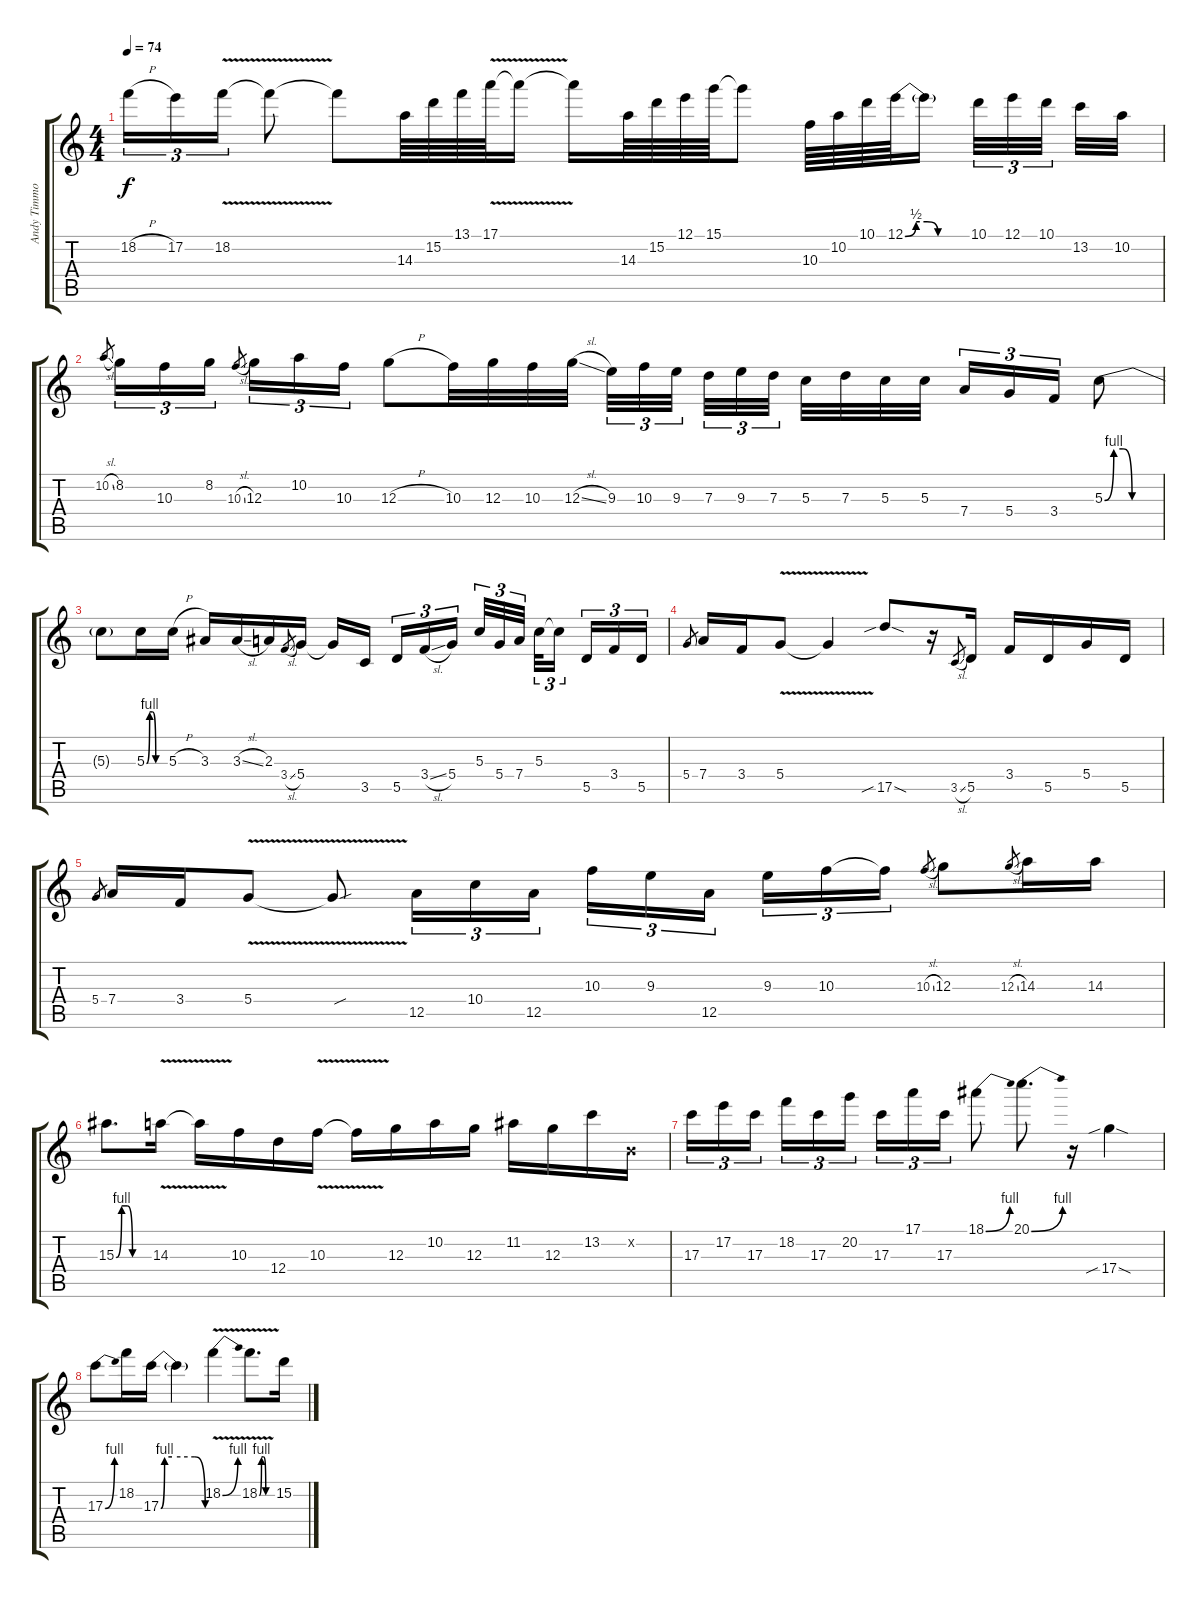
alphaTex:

\track ("Andy Timmons" "Andy Timmo") {instrument distortionguitar}
\staff {score tabs}
\tuning (E4 B3 G3 D3 A2 E2) {hide}
\ts (4 4)
\tempo 74
\clef g2
\ks c
18.2{h}.16{tu (3 2) txt "" dy f} 17.2.16{tu (3 2)} 18.2{v}.16{tu (3 2)} 18.2{t}.8 18.2{t}.8 14.3.64 15.2.64 13.1.64 17.1{v}.64 17.1{t}.16 17.1{t}.16 14.3.64 15.2.64 12.1.64 15.1.64 15.1{t}.8 10.3.64 10.2.64 10.1.64 12.1{be (custom 0 0 10 2 20 2 30 0 60 0)}.64 12.1{t}.16{beam splitsecondary} 10.1.32{tu (3 2)} 12.1.32{tu (3 2)} 10.1.32{tu (3 2) beam splitsecondary} 13.2.32 10.2.32 |
10.2{sl}.8{gr} 8.2.16{tu (3 2) txt ""} 10.3.16{tu (3 2)} 8.2.16{tu (3 2)} 10.3{sl}.8{gr beam splitsecondary} 12.3.16{tu (3 2)} 10.2.16{tu (3 2)} 10.3.16{tu (3 2)} 12.3{h}.8 10.3.32 12.3.32 10.3.32 12.3{sl}.32 9.3.32{tu (3 2)} 10.3.32{tu (3 2)} 9.3.32{tu (3 2) beam splitsecondary} 7.3.32{tu (3 2)} 9.3.32{tu (3 2)} 7.3.32{tu (3 2) beam splitsecondary} 5.3.32 7.3.32 5.3.32 5.3.32 7.4.16{tu (3 2)} 5.4.16{tu (3 2)} 3.4.16{tu (3 2)} 5.3{be (custom 0 0 10 4 20 4 30 0 60 0)}.8 |
5.3{t}.8{txt ""} 5.3{be (custom 0 0 10 4 20 4 30 0 60 0)}.16 5.3{h}.16 3.3.16 3.3{sl}.16 2.3.16 3.4{sl}.8{gr} 5.4.16 5.4{t}.16 3.5.16{beam splitsecondary} 5.5.16{tu (3 2)} 3.4{sl}.16{tu (3 2)} 5.4.16{tu (3 2)} 5.3.32{tu (3 2)} 5.4.32{tu (3 2)} 7.4.32{tu (3 2) beam splitsecondary} 5.3.32{tu (3 2)} 5.3{t}.16{tu (3 2) beam splitsecondary} 5.5.16{tu (3 2)} 3.4.16{tu (3 2)} 5.5.16{tu (3 2)} |
5.4.8{gr} 7.4.16{txt ""} 3.4.16 5.4{v}.8 5.4{t}.4 17.5{sib sod}.8 r.16 3.5{sl}.8{gr} 5.5.16 3.4.16 5.5.16 5.4.16 5.5.16 |
5.4.8{gr} 7.4.16{txt ""} 3.4.16 5.4{v}.8 5.4{sou t}.8 12.5.16{tu (3 2)} 10.4.16{tu (3 2)} 12.5.16{tu (3 2)} 10.3.16{tu (3 2)} 9.3.16{tu (3 2)} 12.5.16{tu (3 2) beam splitsecondary} 9.3.16{tu (3 2)} 10.3.16{tu (3 2)} 10.3{t}.16{tu (3 2)} 10.3{sl}.8{gr} 12.3.8 12.3{sl}.8{gr} 14.3.16 14.3.16 |
15.3{be (custom 0 0 10 4 20 4 30 0 60 0)}.8{d txt ""} 14.3{v}.16 14.3{t}.16 10.3.16 12.4.16 10.3{v}.16 10.3{t}.16 12.3.16 10.2.16 12.3.16 11.2.16 12.3.16 13.2.16 0.2{x}.16 |
17.3.16{tu (3 2) txt ""} 17.2.16{tu (3 2)} 17.3.16{tu (3 2) beam splitsecondary} 18.2.16{tu (3 2)} 17.3.16{tu (3 2)} 20.2.16{tu (3 2)} 17.3.16{tu (3 2)} 17.1.16{tu (3 2)} 17.3.16{tu (3 2)} 18.1{be (bend 0 0 60 4)}.8 20.1{be (bend 0 0 60 4)}.8{d} r.16 17.4{sib sod}.4 |
17.3{be (bend 0 0 60 4)}.8{txt ""} 18.2.16 17.3{be (custom 0 0 5 4 15 4 46 4 60 0)}.16 17.3{t}.4 18.2{be (bend 0 0 60 4) v}.4 18.2{be (custom 0 0 10 4 20 4 30 0 60 0) v}.8{d} 15.2.16
